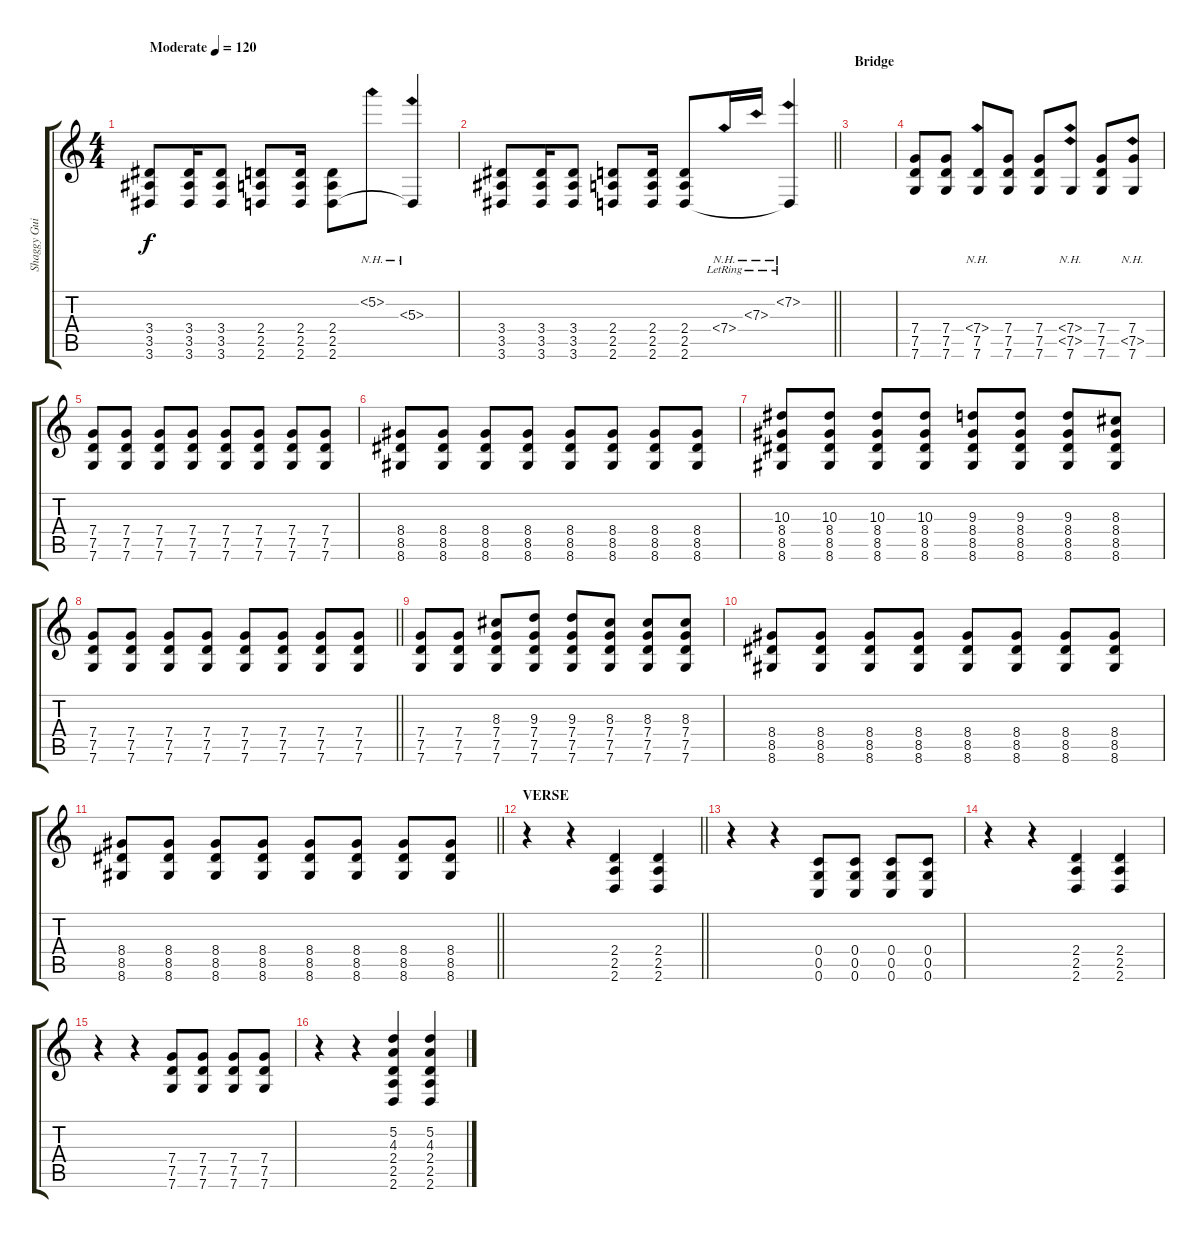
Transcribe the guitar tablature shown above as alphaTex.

\track ("Shaggy Gui" "Shaggy Gui") {instrument distortionguitar}
\staff {score tabs}
\tuning (D4 A3 F3 C3 G2 C2) {hide}
\ts (4 4)
\tempo (120 "Moderate")
\clef g2
\ks c
(3.4 3.5 3.6).8{dy f instrument distortionguitar} (3.4 3.5 3.6).16 (3.4 3.5 3.6).8 (2.4 2.5 2.6).8 (2.4 2.5 2.6).16 (2.4 2.5 2.6).8 5.2{nh}.8 (5.3{nh} 2.6{t}).4 |
\barLineRight lightlight
(3.4 3.5 3.6).8 (3.4 3.5 3.6).16 (3.4 3.5 3.6).8 (2.4 2.5 2.6).8 (2.4 2.5 2.6).16 (2.4 2.5 2.6).8 7.4{nh lr}.16 7.3{nh lr}.16 (7.2{nh lr} 2.6{t}).4 |
\section ("" "Bridge")
|
(7.4 7.5 7.6).8 (7.4 7.5 7.6).8 (7.4{nh} 7.5 7.6).8 (7.4 7.5 7.6).8 (7.4 7.5 7.6).8 (7.4{nh} 7.5{nh} 7.6).8 (7.4 7.5 7.6).8 (7.4 7.5{nh} 7.6).8 |
(7.4 7.5 7.6).8 (7.4 7.5 7.6).8 (7.4 7.5 7.6).8 (7.4 7.5 7.6).8 (7.4 7.5 7.6).8 (7.4 7.5 7.6).8 (7.4 7.5 7.6).8 (7.4 7.5 7.6).8 |
(8.4 8.5 8.6).8 (8.4 8.5 8.6).8 (8.4 8.5 8.6).8 (8.4 8.5 8.6).8 (8.4 8.5 8.6).8 (8.4 8.5 8.6).8 (8.4 8.5 8.6).8 (8.4 8.5 8.6).8 |
(10.3 8.4 8.5 8.6).8 (10.3 8.4 8.5 8.6).8 (10.3 8.4 8.5 8.6).8 (10.3 8.4 8.5 8.6).8 (9.3 8.4 8.5 8.6).8 (9.3 8.4 8.5 8.6).8 (9.3 8.4 8.5 8.6).8 (8.3 8.4 8.5 8.6).8 |
\barLineRight lightlight
(7.4 7.5 7.6).8 (7.4 7.5 7.6).8 (7.4 7.5 7.6).8 (7.4 7.5 7.6).8 (7.4 7.5 7.6).8 (7.4 7.5 7.6).8 (7.4 7.5 7.6).8 (7.4 7.5 7.6).8 |
(7.4 7.5 7.6).8 (7.4 7.5 7.6).8 (8.3 7.4 7.5 7.6).8 (9.3 7.4 7.5 7.6).8 (9.3 7.4 7.5 7.6).8 (8.3 7.4 7.5 7.6).8 (8.3 7.4 7.5 7.6).8 (8.3 7.4 7.5 7.6).8 |
(8.4 8.5 8.6).8 (8.4 8.5 8.6).8 (8.4 8.5 8.6).8 (8.4 8.5 8.6).8 (8.4 8.5 8.6).8 (8.4 8.5 8.6).8 (8.4 8.5 8.6).8 (8.4 8.5 8.6).8 |
\barLineRight lightlight
(8.4 8.5 8.6).8 (8.4 8.5 8.6).8 (8.4 8.5 8.6).8 (8.4 8.5 8.6).8 (8.4 8.5 8.6).8 (8.4 8.5 8.6).8 (8.4 8.5 8.6).8 (8.4 8.5 8.6).8 |
\section ("" "VERSE")
\barLineRight lightlight
r.4 r.4 (2.4 2.5 2.6).4 (2.4 2.5 2.6).4 |
r.4 r.4 (0.4 0.5 0.6).8 (0.4 0.5 0.6).8 (0.4 0.5 0.6).8 (0.4 0.5 0.6).8 |
r.4 r.4 (2.4 2.5 2.6).4 (2.4 2.5 2.6).4 |
r.4 r.4 (7.4 7.5 7.6).8 (7.4 7.5 7.6).8 (7.4 7.5 7.6).8 (7.4 7.5 7.6).8 |
r.4 r.4 (5.2 4.3 2.4 2.5 2.6).4 (5.2 4.3 2.4 2.5 2.6).4
